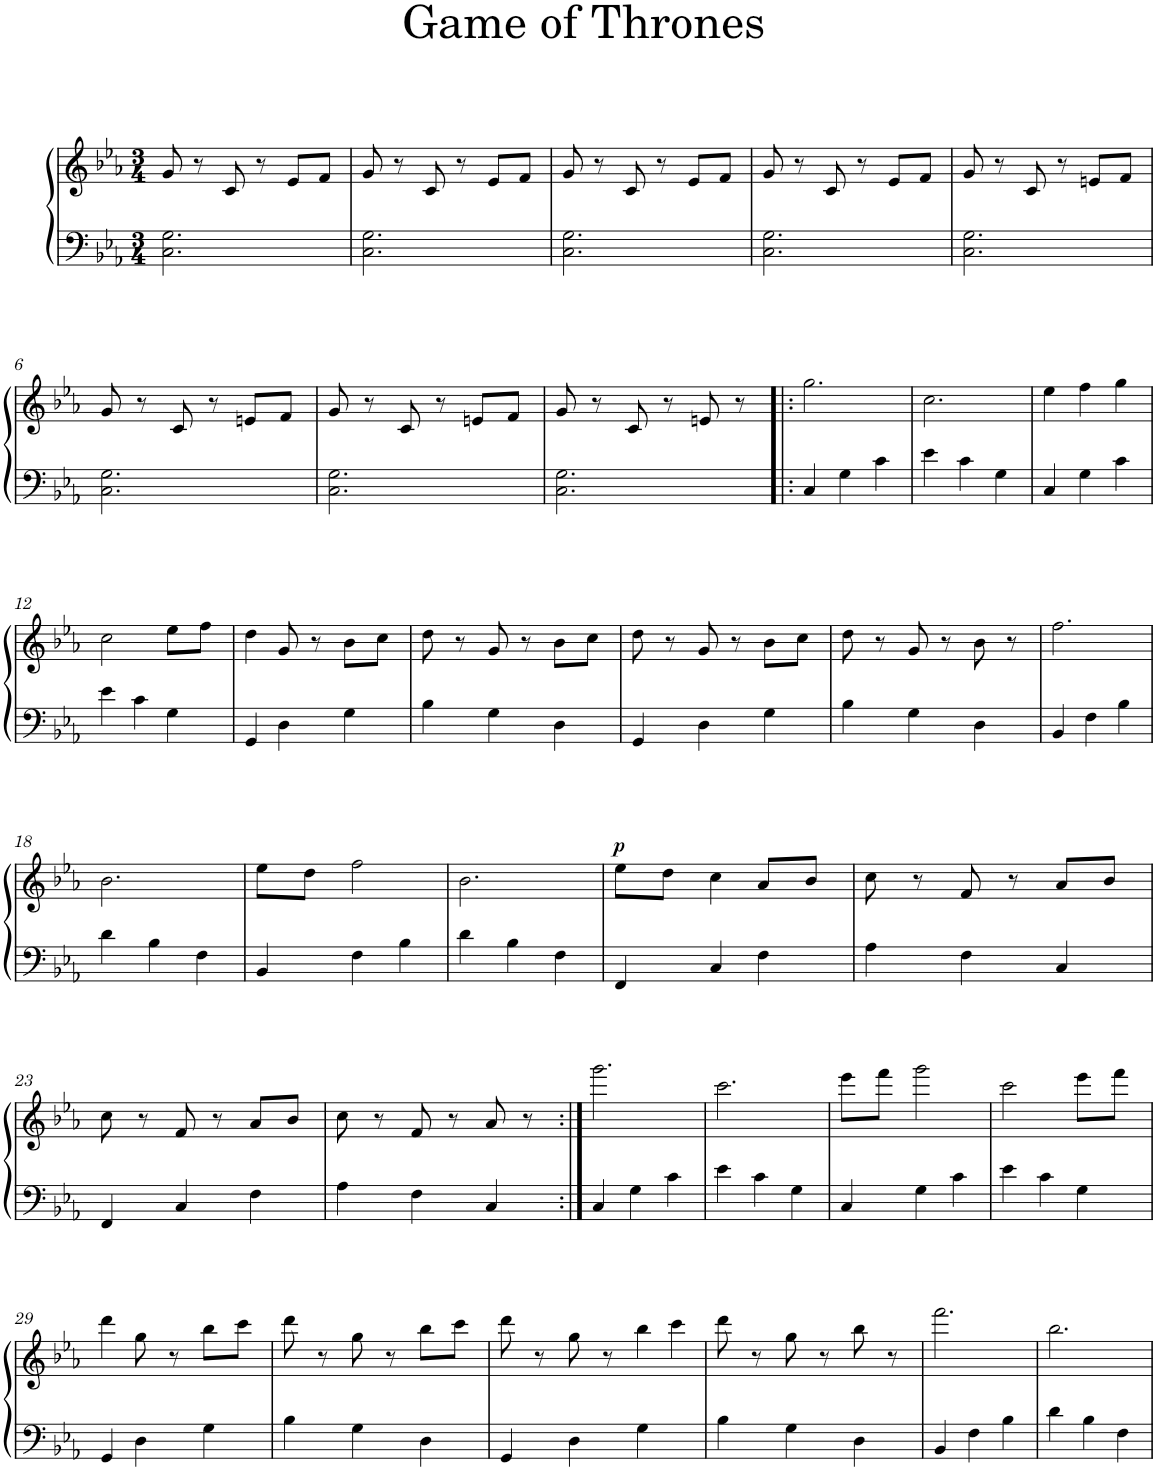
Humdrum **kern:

**kern	**kern	**dynam
*part1	*part1	*part1
*staff2	*staff1	*staff1/2
*I"Piano	*	*
*I'Pno	*	*
*clefF4	*clefG2	*
*k[b-e-a-]	*k[b-e-a-]	*
*M3/4	*M3/4	*
=1	=1	=1
2.C\ 2.G\	8g/	.
.	8r	.
.	8c/	.
.	8r	.
.	8e-/L	.
.	8f/J	.
=2	=2	=2
2.C\ 2.G\	8g/	.
.	8r	.
.	8c/	.
.	8r	.
.	8e-/L	.
.	8f/J	.
=3	=3	=3
2.C\ 2.G\	8g/	.
.	8r	.
.	8c/	.
.	8r	.
.	8e-/L	.
.	8f/J	.
=4	=4	=4
2.C\ 2.G\	8g/	.
.	8r	.
.	8c/	.
.	8r	.
.	8e-/L	.
.	8f/J	.
=5	=5	=5
2.C\ 2.G\	8g/	.
.	8r	.
.	8c/	.
.	8r	.
.	8en/L	.
.	8f/J	.
!!LO:LB:g=z
=6	=6	=6
2.C\ 2.G\	8g/	.
.	8r	.
.	8c/	.
.	8r	.
.	8en/L	.
.	8f/J	.
=7	=7	=7
2.C\ 2.G\	8g/	.
.	8r	.
.	8c/	.
.	8r	.
.	8en/L	.
.	8f/J	.
=8	=8	=8
2.C\ 2.G\	8g/	.
.	8r	.
.	8c/	.
.	8r	.
.	8en/	.
.	8r	.
=9!|:	=9!|:	=9!|:
4C/	2.gg\	.
4G\	.	.
4c\	.	.
=10	=10	=10
4e-\	2.cc\	.
4c\	.	.
4G\	.	.
=11	=11	=11
4C/	4ee-\	.
4G\	4ff\	.
4c\	4gg\	.
!!LO:LB:g=z
=12	=12	=12
4e-\	2cc\	.
4c\	.	.
4G\	8ee-\L	.
.	8ff\J	.
=13	=13	=13
4GG/	4dd\	.
4D\	8g/	.
.	8r	.
4G\	8b-\L	.
.	8cc\J	.
=14	=14	=14
4B-\	8dd\	.
.	8r	.
4G\	8g/	.
.	8r	.
4D\	8b-\L	.
.	8cc\J	.
=15	=15	=15
4GG/	8dd\	.
.	8r	.
4D\	8g/	.
.	8r	.
4G\	8b-\L	.
.	8cc\J	.
=16	=16	=16
4B-\	8dd\	.
.	8r	.
4G\	8g/	.
.	8r	.
4D\	8b-\	.
.	8r	.
=17	=17	=17
4BB-/	2.ff\	.
4F\	.	.
4B-\	.	.
!!LO:LB:g=z
=18	=18	=18
4d\	2.b-\	.
4B-\	.	.
4F\	.	.
=19	=19	=19
4BB-/	8ee-\L	.
.	8dd\J	.
4F\	2ff\	.
4B-\	.	.
=20	=20	=20
4d\	2.b-\	.
4B-\	.	.
4F\	.	.
=21	=21	=21
!	!	!LO:DY:a
4FF/	8ee-\L	p
.	8dd\J	.
4C/	4cc\	.
4F\	8a-/L	.
.	8b-/J	.
=22	=22	=22
4A-\	8cc\	.
.	8r	.
4F\	8f/	.
.	8r	.
4C/	8a-/L	.
.	8b-/J	.
!!LO:LB:g=z
=23	=23	=23
4FF/	8cc\	.
.	8r	.
4C/	8f/	.
.	8r	.
4F\	8a-/L	.
.	8b-/J	.
=24	=24	=24
4A-\	8cc\	.
.	8r	.
4F\	8f/	.
.	8r	.
4C/	8a-/	.
.	8r	.
=25:|!	=25:|!	=25:|!
4C/	2.ggg\	.
4G\	.	.
4c\	.	.
=26	=26	=26
4e-\	2.ccc\	.
4c\	.	.
4G\	.	.
=27	=27	=27
4C/	8eee-\L	.
.	8fff\J	.
4G\	2ggg\	.
4c\	.	.
=28	=28	=28
4e-\	2ccc\	.
4c\	.	.
4G\	8eee-\L	.
.	8fff\J	.
!!LO:LB:g=z
=29	=29	=29
4GG/	4ddd\	.
4D\	8gg\	.
.	8r	.
4G\	8bb-\L	.
.	8ccc\J	.
=30	=30	=30
4B-\	8ddd\	.
.	8r	.
4G\	8gg\	.
.	8r	.
4D\	8bb-\L	.
.	8ccc\J	.
=31	=31	=31
4GG/	8ddd\	.
.	8r	.
4D\	8gg\	.
.	8r	.
4G\	4bb-\	.
4ryy	4ccc\	.
=32	=32	=32
4B-\	8ddd\	.
.	8r	.
4G\	8gg\	.
.	8r	.
4D\	8bb-\	.
.	8r	.
=33	=33	=33
4BB-/	2.fff\	.
4F\	.	.
4B-\	.	.
=34	=34	=34
4d\	2.bb-\	.
4B-\	.	.
4F\	.	.
=	=	=
*-	*-	*-
